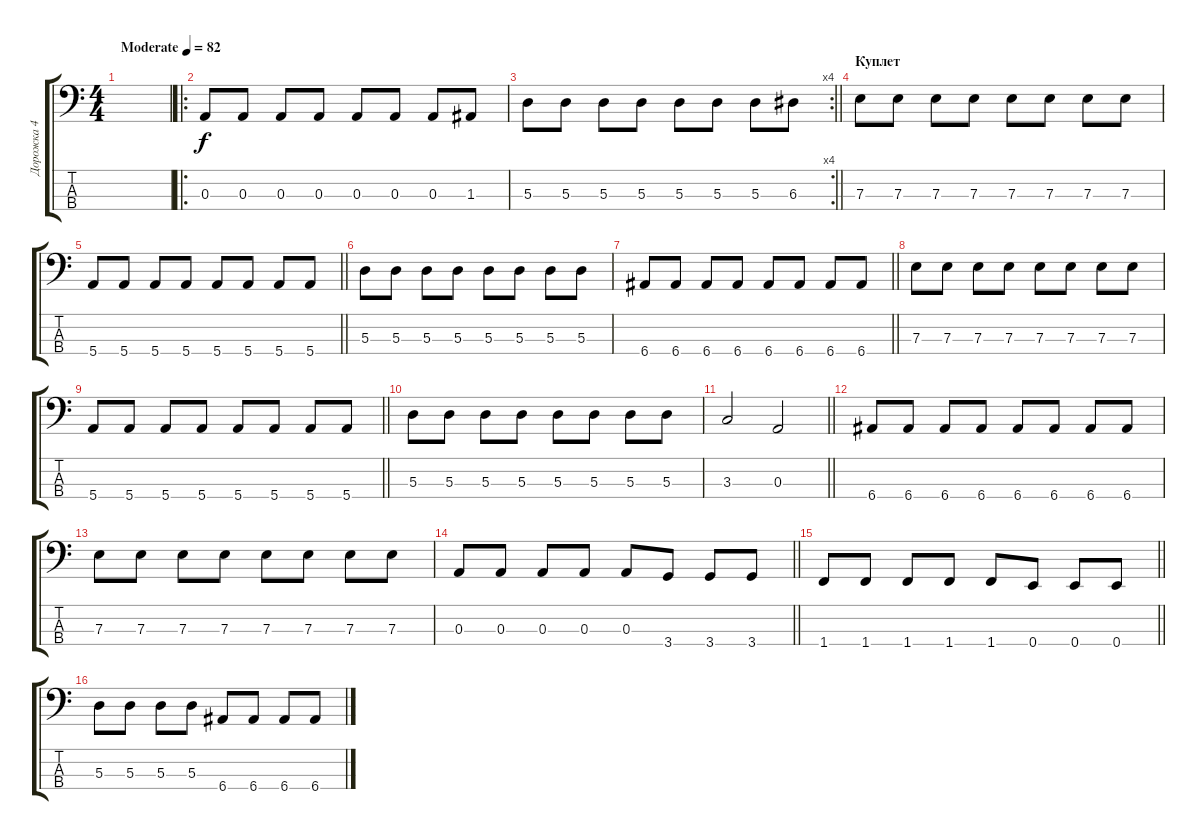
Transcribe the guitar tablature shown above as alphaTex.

\track ("Дорожка 4" "Дорожка 4") {instrument electricbassfinger}
\staff {score tabs}
\tuning (G2 D2 A1 E1) {hide}
\ts (4 4)
\tempo (82 "Moderate")
\clef f4
\ks c
|
\ro
0.3.8 0.3.8 0.3.8 0.3.8 0.3.8 0.3.8 0.3.8 1.3.8 |
\rc 4
\barLineRight lightlight
5.3.8 5.3.8 5.3.8 5.3.8 5.3.8 5.3.8 5.3.8 6.3.8 |
\section ("" "Куплет")
7.3.8 7.3.8 7.3.8 7.3.8 7.3.8 7.3.8 7.3.8 7.3.8 |
\barLineRight lightlight
5.4.8 5.4.8 5.4.8 5.4.8 5.4.8 5.4.8 5.4.8 5.4.8 |
5.3.8 5.3.8 5.3.8 5.3.8 5.3.8 5.3.8 5.3.8 5.3.8 |
\barLineRight lightlight
6.4.8 6.4.8 6.4.8 6.4.8 6.4.8 6.4.8 6.4.8 6.4.8 |
7.3.8 7.3.8 7.3.8 7.3.8 7.3.8 7.3.8 7.3.8 7.3.8 |
\barLineRight lightlight
5.4.8 5.4.8 5.4.8 5.4.8 5.4.8 5.4.8 5.4.8 5.4.8 |
5.3.8 5.3.8 5.3.8 5.3.8 5.3.8 5.3.8 5.3.8 5.3.8 |
\barLineRight lightlight
3.3.2 0.3.2 |
6.4.8 6.4.8 6.4.8 6.4.8 6.4.8 6.4.8 6.4.8 6.4.8 |
7.3.8 7.3.8 7.3.8 7.3.8 7.3.8 7.3.8 7.3.8 7.3.8 |
\barLineRight lightlight
0.3.8 0.3.8 0.3.8 0.3.8 0.3.8 3.4.8 3.4.8 3.4.8 |
\barLineRight lightlight
1.4.8 1.4.8 1.4.8 1.4.8 1.4.8 0.4.8 0.4.8 0.4.8 |
5.3.8 5.3.8 5.3.8 5.3.8 6.4.8 6.4.8 6.4.8 6.4.8
